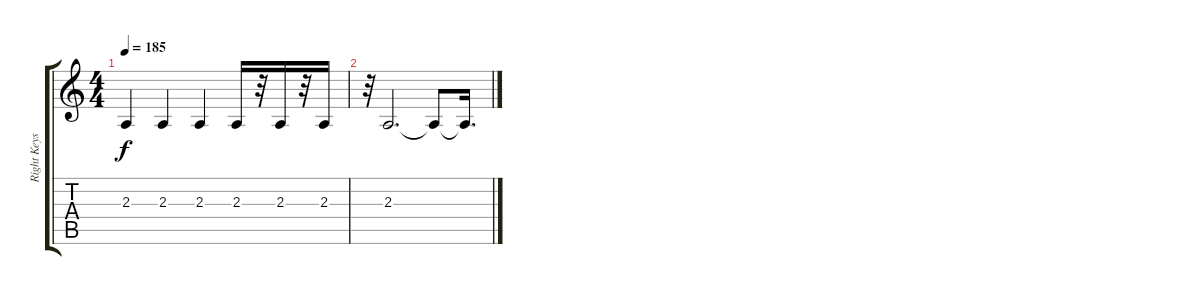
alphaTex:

\track ("Right Keys" "Right Keys") {instrument accordion}
\staff {score tabs}
\tuning (E4 B3 G3 D3 A2 E2) {hide}
\ts (4 4)
\tempo 185
\clef g2
\ks c
2.3.4{dy f} 2.3.4 2.3.4 2.3.16 r.32 2.3.16 r.32 2.3.16 |
r.32 2.3.2{d} 2.3{t}.8 2.3{t}.16{d}
